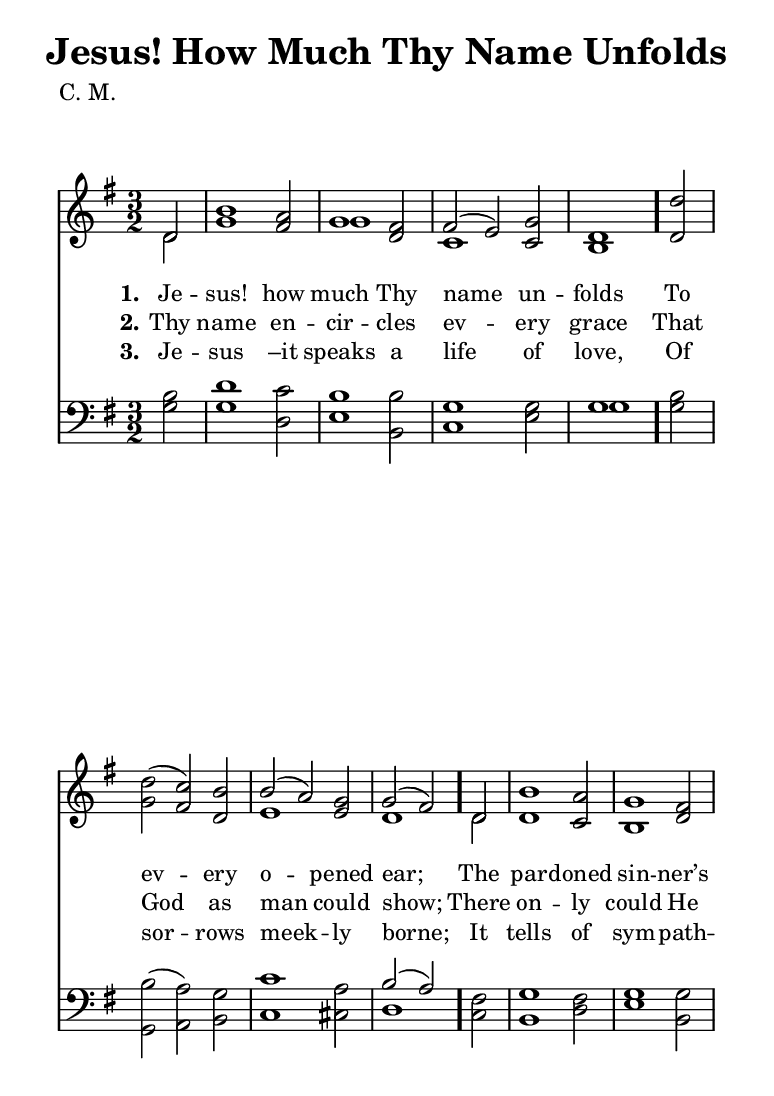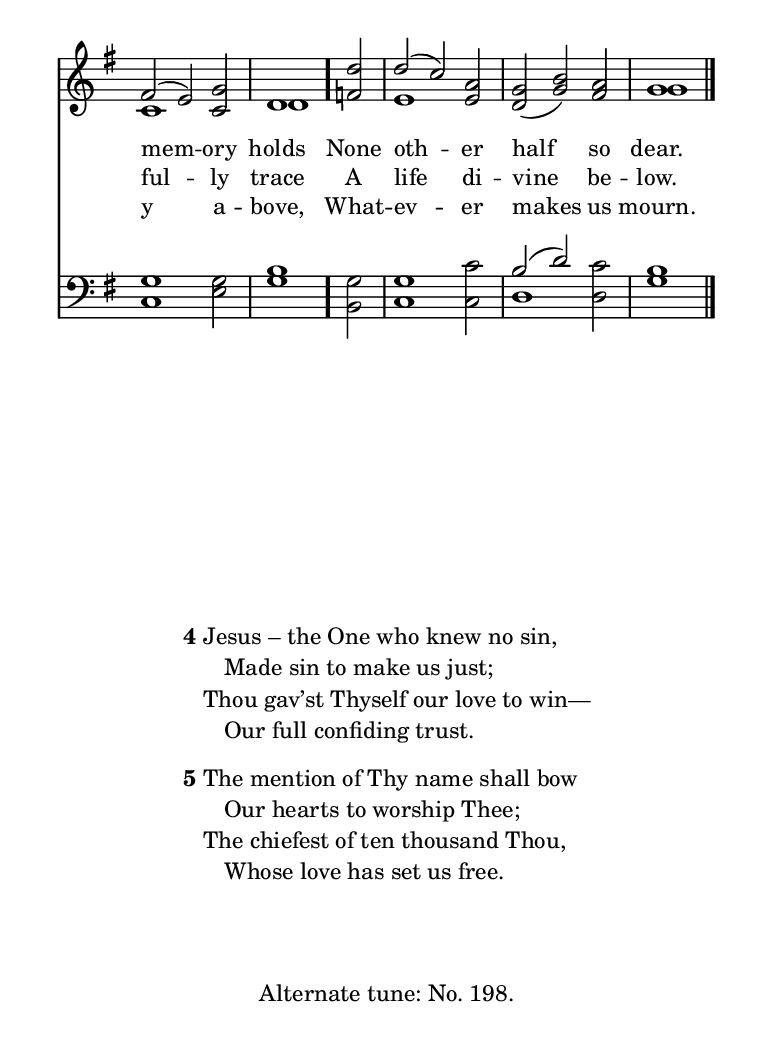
\include "common/global.ily"
\paper {
  \include "common/paper.ily"
  ragged-last-bottom = ##t
  system-count = #(cond (is-eogsized 2) (#t #f))
  system-system-spacing.padding = 11
}

\header{
  hymnnumber = "165"
  title = "Jesus! How Much Thy Name Unfolds"
  tunename = "Belmont" % from Metrical Index of Tunes
  meter = "C. M."
  poet = ""
  composer = ""
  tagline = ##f
}

global = {
  \include "common/overrides.ily"
  \override Staff.TimeSignature.style = #'numbered
  \time 3/2
  \override Score.MetronomeMark.transparent = ##t % hide all fermata changes too
  \tempo 2=90
  \key g \major
  \partial 2
  \autoBeamOff
}

notesSoprano = {
\global
\relative c' {

  d2 | b'1 a2 | g1 fis2 | fis( e) g | d1
  d'2 | d( c) b | b( a) g | g( fis)
  d2 | b'1 a2 | g1 fis2 | fis( e) g | d1
  d'2 | d( c) a | g( b) a | g1

  \bar "|."

}
}

notesAlto = {
\global
\relative e' {

  d2 | g1 fis2 | g1 d2 | c1 c2 | b1
  d2 | g( fis) d | e1 e2 | d1
  d2 | d1 c2 b1 d2 | c1 c2 | d1
  f2 | e1 e2 | d( g) fis | g1

}
}

notesTenor = {
\global
\relative a {

  b2 | d1 c2 b1 b2 | g1 g2 | g1
  b2 | b( a) g | c1 a2 | b( a)
  fis2 | g1 fis2 g1 g2 | g1 g2 | b1
  g2 | g1 c2 | b( d) c | b1

}
}

notesBass = {
\global
\relative f {

  g2 | g1 d2 | e1 b2 | c1 e2 | g1
  g2 | g,( a) b | c1 cis2 | d1
  c2 | b1 d2 | e1 b2 | c1 e2 | g1
  b,2 | c1 c2 | d1 d2 | g1

}
}

wordsA = \lyricmode {
\set stanza = "1."

Je -- sus! how much Thy name un -- folds \bar "."
To ev -- ery o -- pened ear; \bar "."
The par -- doned sin -- ner’s mem -- ory holds \bar "."
None oth -- er half so dear. \bar "."

}

wordsB = \lyricmode {
\set stanza = "2."

Thy name en -- cir -- cles ev -- ery grace
That God as man could show;
There on -- ly could He ful -- ly trace
A life di -- vine be -- low.

}

wordsC = \lyricmode {
\set stanza = "3."

Je -- sus –it speaks a life of love,
Of sor -- rows meek -- ly borne;
It tells of sym -- path -- y a -- bove,
What -- ev -- er makes us mourn.

}

wordsD = \markuplist {

\line { Jesus – the One who knew no sin, }
\line { { \hspace #2 } Made sin to make us just; }
\line { Thou gav’st Thyself our love to win— }
\line { { \hspace #2 } Our full confiding trust. }

}

wordsE = \markuplist {

\line { The mention of Thy name shall bow }
\line { { \hspace #2 } Our hearts to worship Thee; }
\line { The chiefest of ten thousand Thou, }
\line { { \hspace #2 } Whose love has set us free. }

}

\score {
  \context ChoirStaff <<
    \context Staff = upper <<
      \set Staff.autoBeaming = ##f
      \set ChoirStaff.systemStartDelimiter = #'SystemStartBar
      \set ChoirStaff.printPartCombineTexts = ##f
      \partcombine #'(2 . 9) \notesSoprano \notesAlto
      \context NullVoice = sopranos { \voiceOne << \notesSoprano >> }
      \context Lyrics = one   \lyricsto sopranos \wordsA
      \context Lyrics = two   \lyricsto sopranos \wordsB
      \context Lyrics = three \lyricsto sopranos \wordsC
    >>
    \context Staff = men <<
      \set Staff.autoBeaming = ##f
      \clef bass
      \set ChoirStaff.printPartCombineTexts = ##f
      \partcombine #'(2 . 9) \notesTenor \notesBass
    >>
  >>
  \layout {
    \include "common/layout.ily"
  }
  \midi{
    \include "common/midi.ily"
  }
}

\noPageBreak

\markup { \fill-line { \column {
  \line{ \bold 4 \column { \wordsD } } \combine \null \vspace #0.4
  \line{ \bold 5 \column { \wordsE } } \combine \null \vspace #0.4
} } }

\noPageBreak

\markup { \vspace #4 \fill-line { \raise #2 \line { Alternate tune: No. 198. } } }

\version "2.19.49"  % necessary for upgrading to future LilyPond versions.

% vi:set et ts=2 sw=2 ai nocindent syntax=lilypond:
